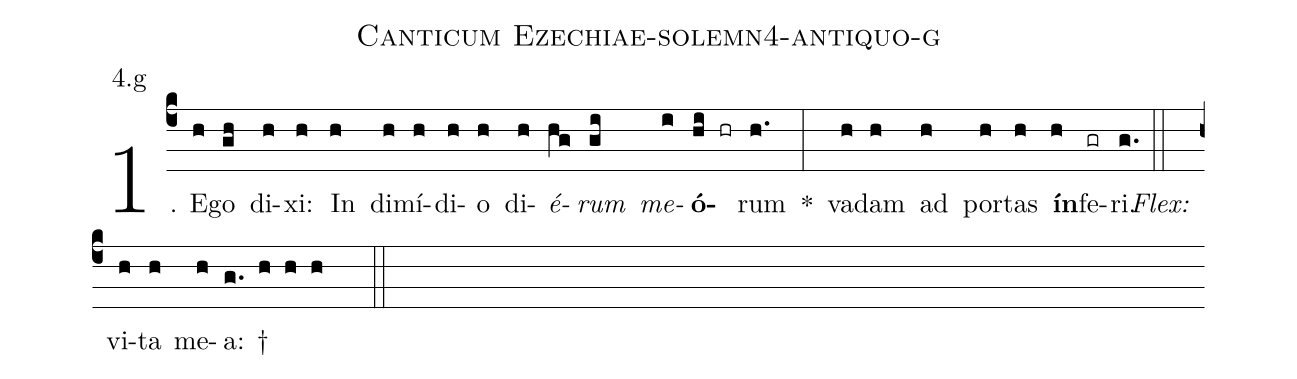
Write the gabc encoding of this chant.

name: Canticum Ezechiae-solemn4-antiquo-g;
annotation: 4.g;
%%
(c4)1. E(h)go(gh) di(h)xi:(h) In(h) di(h)mí(h)di(h)o(h) di(h)<i>é</i>(hg)<i>rum</i>(gi) <i>me</i>(i)<b>ó</b>(hi hr)rum(h.) *(:) va(h)dam(h) ad(h) por(h)tas(h) <b>ín</b>(h)fe(gr)ri.(g.) (::)
<i>Flex:</i>()  vi(h)ta(h) me(h)a: †(g. h h h  ::)
